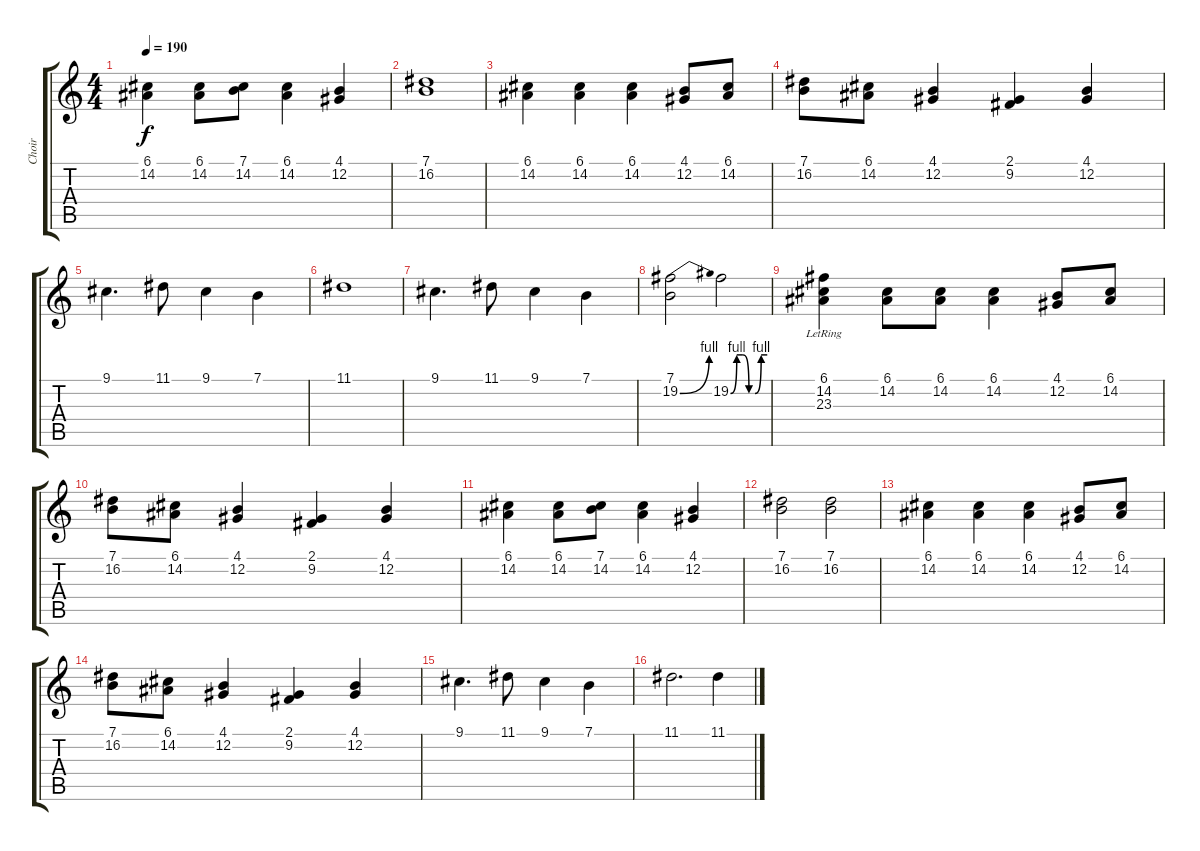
\track ("Choir" "Choir") {instrument pad4choir}
\staff {score tabs}
\tuning (E4 B3 G3 D3 A2 E2) {hide}
\ts (4 4)
\tempo 190
\clef g2
\ks c
(6.1 14.2).4{dy f} (6.1 14.2).8 (7.1 14.2).8 (6.1 14.2).4 (4.1 12.2).4 |
(7.1 16.2).1 |
(6.1 14.2).4 (6.1 14.2).4 (6.1 14.2).4 (4.1 12.2).8 (6.1 14.2).8 |
(7.1 16.2).8 (6.1 14.2).8 (4.1 12.2).4 (2.1 9.2).4 (4.1 12.2).4 |
9.1.4{d} 11.1.8 9.1.4 7.1.4 |
11.1.1 |
9.1.4{d} 11.1.8 9.1.4 7.1.4 |
(7.1 19.2{be (bend 0 0 60 4)}).2 19.2{be (custom 0 0 10 4 20 4 30 0 40 0 50 4 60 4)}.2 |
(6.1 14.2 23.3{lr}).4 (6.1 14.2).8 (6.1 14.2).8 (6.1 14.2).4 (4.1 12.2).8 (6.1 14.2).8 |
(7.1 16.2).8 (6.1 14.2).8 (4.1 12.2).4 (2.1 9.2).4 (4.1 12.2).4 |
(6.1 14.2).4 (6.1 14.2).8 (7.1 14.2).8 (6.1 14.2).4 (4.1 12.2).4 |
(7.1 16.2).2 (7.1 16.2).2 |
(6.1 14.2).4 (6.1 14.2).4 (6.1 14.2).4 (4.1 12.2).8 (6.1 14.2).8 |
(7.1 16.2).8 (6.1 14.2).8 (4.1 12.2).4 (2.1 9.2).4 (4.1 12.2).4 |
9.1.4{d} 11.1.8 9.1.4 7.1.4 |
11.1.2{d} 11.1.4
